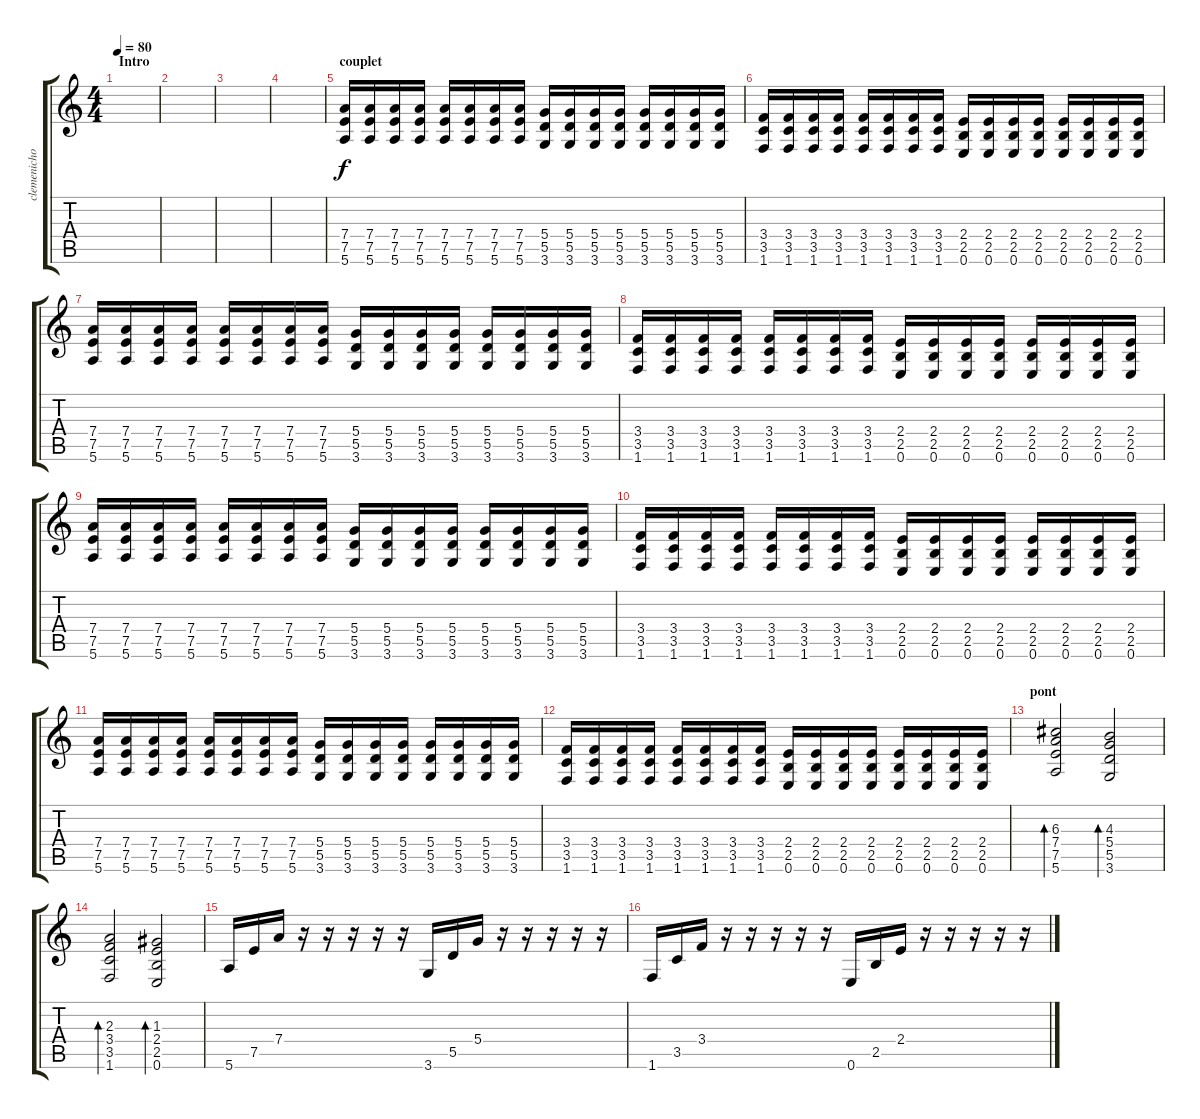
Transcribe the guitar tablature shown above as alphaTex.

\track ("clemenichou" "clemenicho") {instrument overdrivenguitar}
\staff {score tabs}
\tuning (E4 B3 G3 D3 A2 E2) {hide}
\ts (4 4)
\section ("" "Intro")
\tempo 80
\clef g2
\ks c
|
|
|
|
\section ("" "couplet")
(7.4 7.5 5.6).16 (7.4 7.5 5.6).16 (7.4 7.5 5.6).16 (7.4 7.5 5.6).16 (7.4 7.5 5.6).16 (7.4 7.5 5.6).16 (7.4 7.5 5.6).16 (7.4 7.5 5.6).16 (5.4 5.5 3.6).16 (5.4 5.5 3.6).16 (5.4 5.5 3.6).16 (5.4 5.5 3.6).16 (5.4 5.5 3.6).16 (5.4 5.5 3.6).16 (5.4 5.5 3.6).16 (5.4 5.5 3.6).16 |
(3.4 3.5 1.6).16 (3.4 3.5 1.6).16 (3.4 3.5 1.6).16 (3.4 3.5 1.6).16 (3.4 3.5 1.6).16 (3.4 3.5 1.6).16 (3.4 3.5 1.6).16 (3.4 3.5 1.6).16 (2.4 2.5 0.6).16 (2.4 2.5 0.6).16 (2.4 2.5 0.6).16 (2.4 2.5 0.6).16 (2.4 2.5 0.6).16 (2.4 2.5 0.6).16 (2.4 2.5 0.6).16 (2.4 2.5 0.6).16 |
(7.4 7.5 5.6).16 (7.4 7.5 5.6).16 (7.4 7.5 5.6).16 (7.4 7.5 5.6).16 (7.4 7.5 5.6).16 (7.4 7.5 5.6).16 (7.4 7.5 5.6).16 (7.4 7.5 5.6).16 (5.4 5.5 3.6).16 (5.4 5.5 3.6).16 (5.4 5.5 3.6).16 (5.4 5.5 3.6).16 (5.4 5.5 3.6).16 (5.4 5.5 3.6).16 (5.4 5.5 3.6).16 (5.4 5.5 3.6).16 |
(3.4 3.5 1.6).16 (3.4 3.5 1.6).16 (3.4 3.5 1.6).16 (3.4 3.5 1.6).16 (3.4 3.5 1.6).16 (3.4 3.5 1.6).16 (3.4 3.5 1.6).16 (3.4 3.5 1.6).16 (2.4 2.5 0.6).16 (2.4 2.5 0.6).16 (2.4 2.5 0.6).16 (2.4 2.5 0.6).16 (2.4 2.5 0.6).16 (2.4 2.5 0.6).16 (2.4 2.5 0.6).16 (2.4 2.5 0.6).16 |
(7.4 7.5 5.6).16 (7.4 7.5 5.6).16 (7.4 7.5 5.6).16 (7.4 7.5 5.6).16 (7.4 7.5 5.6).16 (7.4 7.5 5.6).16 (7.4 7.5 5.6).16 (7.4 7.5 5.6).16 (5.4 5.5 3.6).16 (5.4 5.5 3.6).16 (5.4 5.5 3.6).16 (5.4 5.5 3.6).16 (5.4 5.5 3.6).16 (5.4 5.5 3.6).16 (5.4 5.5 3.6).16 (5.4 5.5 3.6).16 |
(3.4 3.5 1.6).16 (3.4 3.5 1.6).16 (3.4 3.5 1.6).16 (3.4 3.5 1.6).16 (3.4 3.5 1.6).16 (3.4 3.5 1.6).16 (3.4 3.5 1.6).16 (3.4 3.5 1.6).16 (2.4 2.5 0.6).16 (2.4 2.5 0.6).16 (2.4 2.5 0.6).16 (2.4 2.5 0.6).16 (2.4 2.5 0.6).16 (2.4 2.5 0.6).16 (2.4 2.5 0.6).16 (2.4 2.5 0.6).16 |
(7.4 7.5 5.6).16 (7.4 7.5 5.6).16 (7.4 7.5 5.6).16 (7.4 7.5 5.6).16 (7.4 7.5 5.6).16 (7.4 7.5 5.6).16 (7.4 7.5 5.6).16 (7.4 7.5 5.6).16 (5.4 5.5 3.6).16 (5.4 5.5 3.6).16 (5.4 5.5 3.6).16 (5.4 5.5 3.6).16 (5.4 5.5 3.6).16 (5.4 5.5 3.6).16 (5.4 5.5 3.6).16 (5.4 5.5 3.6).16 |
(3.4 3.5 1.6).16 (3.4 3.5 1.6).16 (3.4 3.5 1.6).16 (3.4 3.5 1.6).16 (3.4 3.5 1.6).16 (3.4 3.5 1.6).16 (3.4 3.5 1.6).16 (3.4 3.5 1.6).16 (2.4 2.5 0.6).16 (2.4 2.5 0.6).16 (2.4 2.5 0.6).16 (2.4 2.5 0.6).16 (2.4 2.5 0.6).16 (2.4 2.5 0.6).16 (2.4 2.5 0.6).16 (2.4 2.5 0.6).16 |
\section ("" "pont")
(6.3 7.4 7.5 5.6).2{bd 120} (4.3 5.4 5.5 3.6).2{bd 120} |
(2.3 3.4 3.5 1.6).2{bd 120} (1.3 2.4 2.5 0.6).2{bd 120} |
5.6.16 7.5.16 7.4.16 r.16 r.16 r.16 r.16 r.16 3.6.16 5.5.16 5.4.16 r.16 r.16 r.16 r.16 r.16 |
1.6.16 3.5.16 3.4.16 r.16 r.16 r.16 r.16 r.16 0.6.16 2.5.16 2.4.16 r.16 r.16 r.16 r.16 r.16
